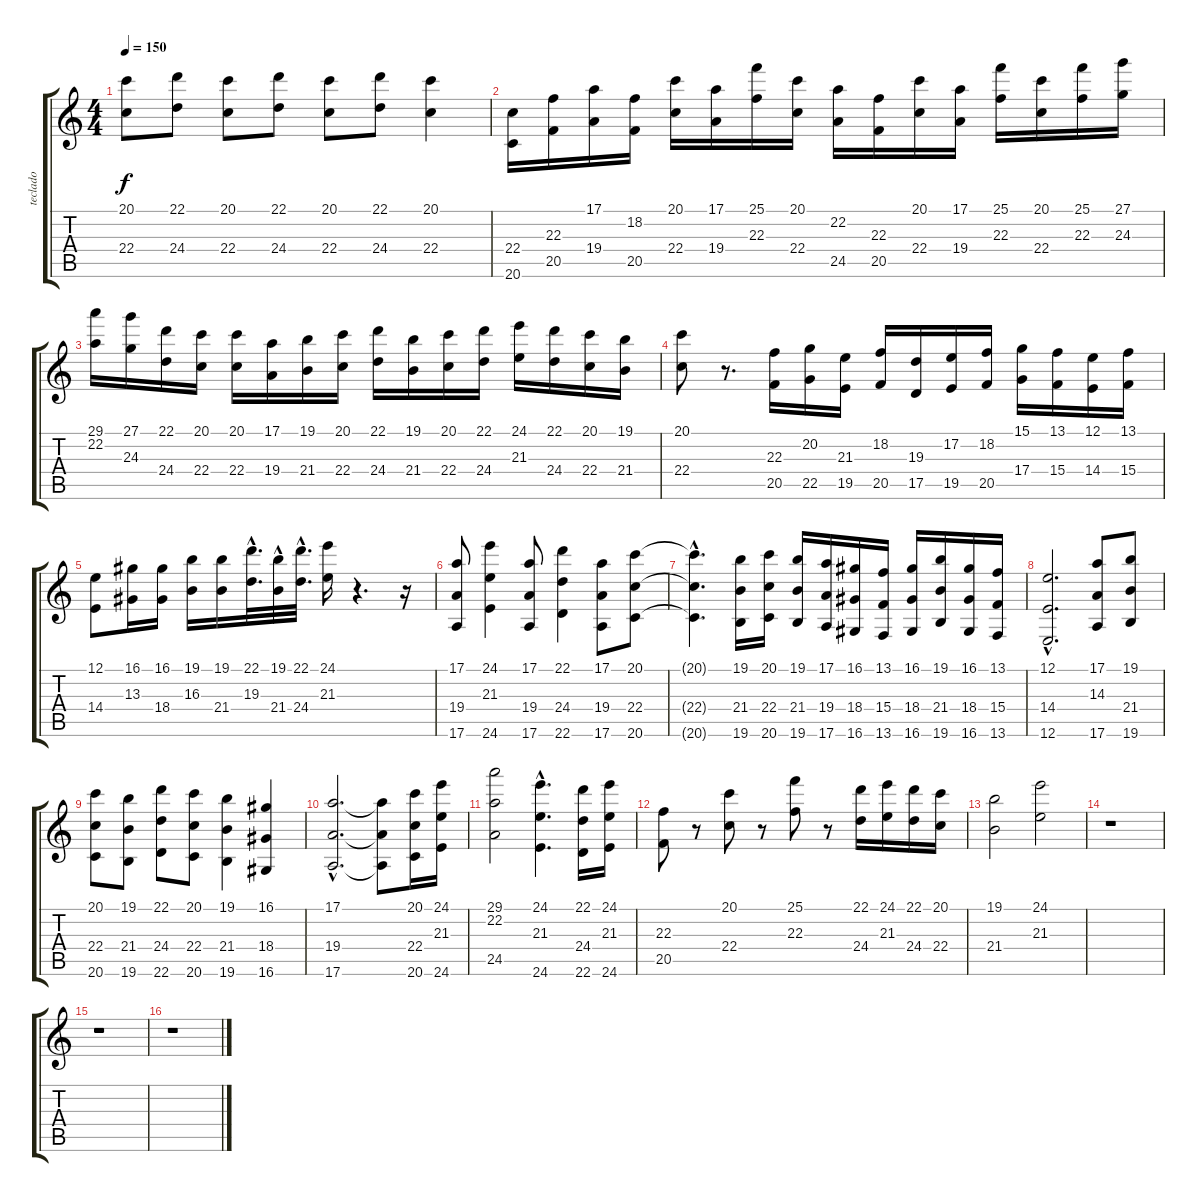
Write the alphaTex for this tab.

\track ("teclado" "teclado") {instrument stringensemble1}
\staff {score tabs}
\tuning (E4 B3 G3 D3 A2 E2) {hide}
\ts (4 4)
\tempo 150
\clef g2
\ks c
(20.1 22.4).8{dy f} (22.1 24.4).8 (20.1 22.4).8 (22.1 24.4).8 (20.1 22.4).8 (22.1 24.4).8 (20.1 22.4).4 |
(22.4 20.6).16 (22.3 20.5).16 (17.1 19.4).16 (18.2 20.5).16 (20.1 22.4).16 (17.1 19.4).16 (25.1 22.3).16 (20.1 22.4).16 (22.2 24.5).16 (22.3 20.5).16 (20.1 22.4).16 (17.1 19.4).16 (25.1 22.3).16 (20.1 22.4).16 (25.1 22.3).16 (27.1 24.3).16 |
(29.1 22.2).16 (27.1 24.3).16 (22.1 24.4).16 (20.1 22.4).16 (20.1 22.4).16 (17.1 19.4).16 (19.1 21.4).16 (20.1 22.4).16 (22.1 24.4).16 (19.1 21.4).16 (20.1 22.4).16 (22.1 24.4).16 (24.1 21.3).16 (22.1 24.4).16 (20.1 22.4).16 (19.1 21.4).16 |
(20.1 22.4).8 r.8{d} (22.3 20.5).16 (20.2 22.5).16 (21.3 19.5).16 (18.2 20.5).16 (19.3 17.5).16 (17.2 19.5).16 (18.2 20.5).16 (15.1 17.4).16 (13.1 15.4).16 (12.1 14.4).16 (13.1 15.4).16 |
(12.1 14.4).8 (16.1 13.3).16 (16.1 18.4).16 (19.1 16.3).16 (19.1 21.4).16 (22.1{hac} 19.3{hac}).32{d} (19.1{hac} 21.4{hac}).32 (22.1{hac} 24.4{hac}).32{d} (24.1 21.3).16 r.4{d} r.16 |
(17.1 19.4 17.6).8 (24.1 21.3 24.6).4 (17.1 19.4 17.6).8 (22.1 24.4 22.6).4 (17.1 19.4 17.6).8 (20.1 22.4 20.6).8 |
(20.1{hac t} 22.4{hac t} 20.6{hac t}).4{d} (19.1 21.4 19.6).16 (20.1 22.4 20.6).16 (19.1 21.4 19.6).16 (17.1 19.4 17.6).16 (16.1 18.4 16.6).16 (13.1 15.4 13.6).16 (16.1 18.4 16.6).16 (19.1 21.4 19.6).16 (16.1 18.4 16.6).16 (13.1 15.4 13.6).16 |
(12.1{hac} 14.4{hac} 12.6{hac}).2{d} (17.1 14.3 17.6).8 (19.1 21.4 19.6).8 |
(20.1 22.4 20.6).8 (19.1 21.4 19.6).8 (22.1 24.4 22.6).8 (20.1 22.4 20.6).8 (19.1 21.4 19.6).4 (16.1 18.4 16.6).4 |
(17.1{hac} 19.4{hac} 17.6{hac}).2{d} (17.1{t} 19.4{t} 17.6{t}).8 (20.1 22.4 20.6).16 (24.1 21.3 24.6).16 |
(29.1 22.2 24.5).2 (24.1{hac} 21.3{hac} 24.6{hac}).4{d} (22.1 24.4 22.6).16 (24.1 21.3 24.6).16 |
(22.3 20.5).8 r.8 (20.1 22.4).8 r.8 (25.1 22.3).8 r.8 (22.1 24.4).16 (24.1 21.3).16 (22.1 24.4).16 (20.1 22.4).16 |
(19.1 21.4).2 (24.1 21.3).2 |
r.1 |
r.1 |
r.1
